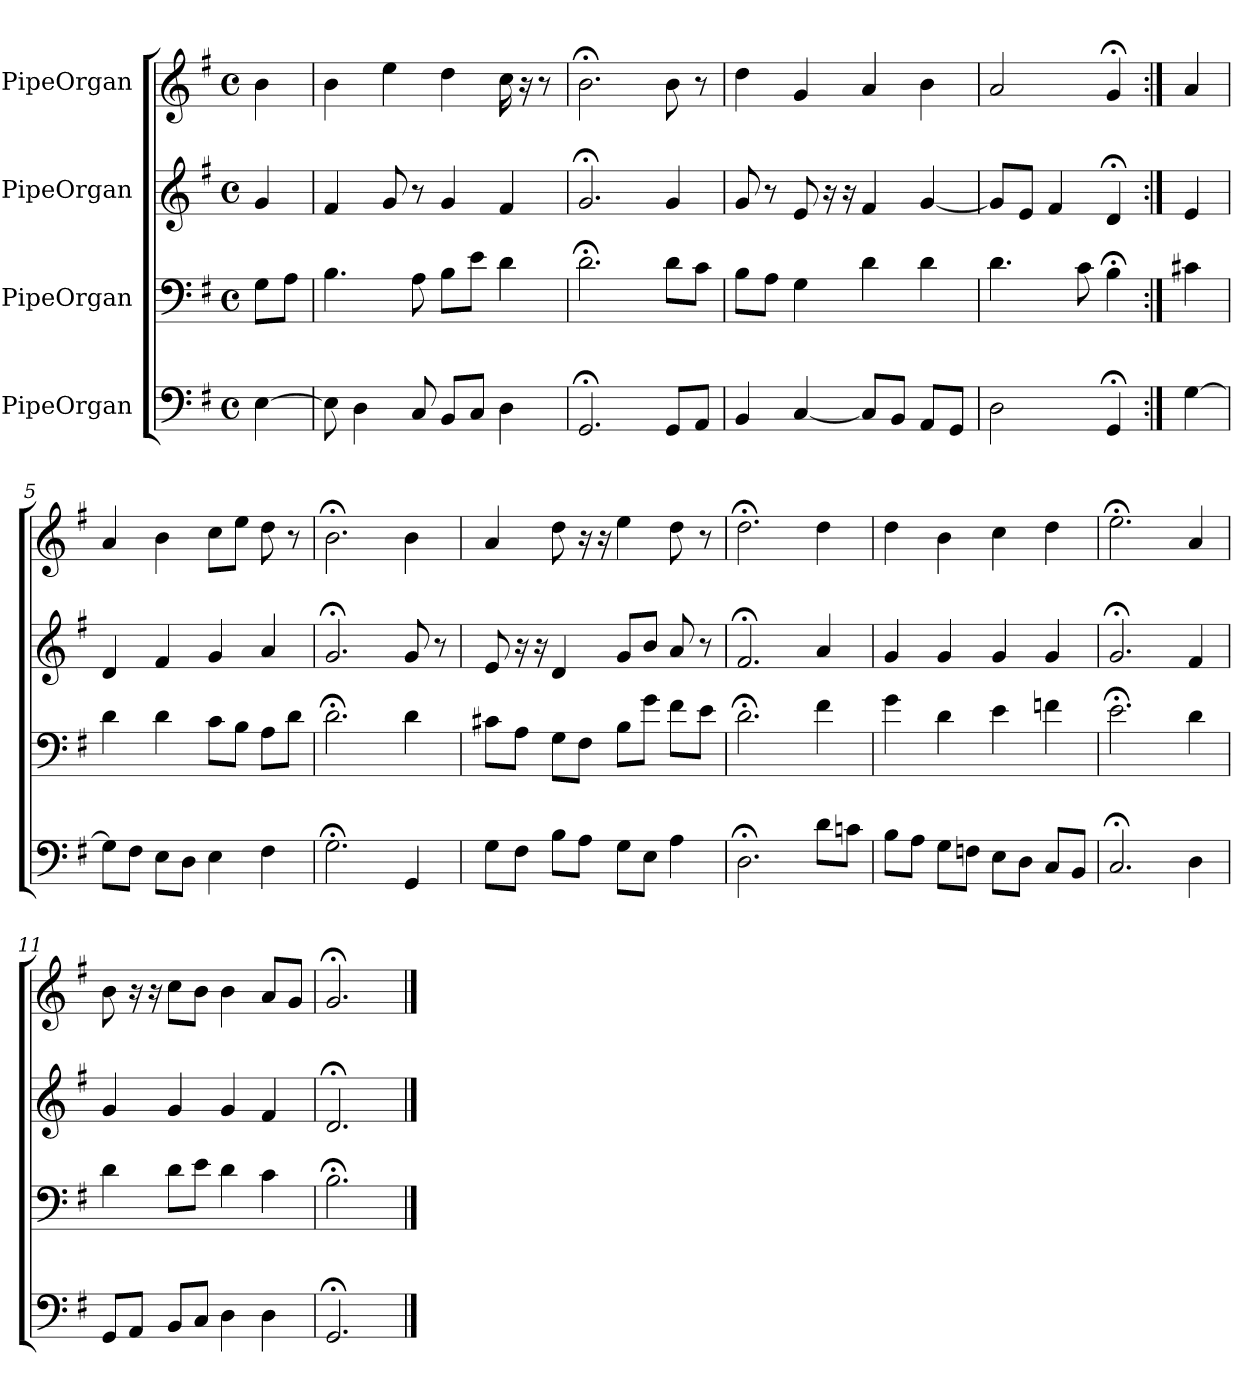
**kern	**kern	**kern	**kern
*part4	*part3	*part2	*part1
*staff4	*staff3	*staff2	*staff1
*I"PipeOrgan	*I"PipeOrgan	*I"PipeOrgan	*I"PipeOrgan
*clefF4	*clefF4	*clefG2	*clefG2
*k[f#]	*k[f#]	*k[f#]	*k[f#]
*G:	*G:	*G:	*G:
*M4/4	*M4/4	*M4/4	*M4/4
*met(c)	*met(c)	*met(c)	*met(c)
*MM56	*MM56	*MM56	*MM56
=	=	=	=
[4E	8G\L	4g	4b
.	8A\J	.	.
=1	=1	=1	=1
8E]	4.B	4f#	4b
4D	.	.	.
.	.	8g	4ee
8C	8A	8r	.
8BB/L	8B\L	4g	4dd
8C/J	8e\J	.	.
4D	4d	4f#	16cc
.	.	.	16r
.	.	.	8r
=2	=2	=2	=2
2.GG;<	2.d;<	2.g;<	2.b;<
8GG/L	8d\L	4g	8b
8AA/J	8c\J	.	8r
=3	=3	=3	=3
4BB	8B\L	8g	4dd
.	8A\J	8r	.
[4C	4G	8e	4g
.	.	16r	.
.	.	16r	.
8C/L]	4d	4f#	4a
8BB/J	.	.	.
8AA/L	4d	[4g	4b
8GG/J	.	.	.
=4	=4	=4	=4
2D	4.d	8g/L]	2a
.	.	8e/J	.
.	.	4f#	.
.	8c	.	.
4GG;<	4B;<	4d;<	4g;<
=:|!	=:|!	=:|!	=:|!
[4G	4c#X	4e	4a
=5	=5	=5	=5
8G\L]	4d	4d	4a
8F#\J	.	.	.
8E\L	4d	4f#	4b
8D\J	.	.	.
4E	8c\L	4g	8cc\L
.	8B\J	.	8ee\J
4F#	8A\L	4a	8dd
.	8d\J	.	8r
=6	=6	=6	=6
2.G;<	2.d;<	2.g;<	2.b;<
4GG	4d	8g	4b
.	.	8r	.
=7	=7	=7	=7
8G\L	8c#X\L	8e	4a
8F#\J	8A\J	16r	.
.	.	16r	.
8B\L	8G\L	4d	8dd
8A\J	8F#\J	.	16r
.	.	.	16r
8G\L	8B\L	8g/L	4ee
8E\J	8g\J	8b/J	.
4A	8f#\L	8a	8dd
.	8e\J	8r	8r
=8	=8	=8	=8
2.D;<	2.d;<	2.f#;<	2.dd;<
8d\L	4f#	4a	4dd
8cn\J	.	.	.
=9	=9	=9	=9
8B\L	4g	4g	4dd
8A\J	.	.	.
8G\L	4d	4g	4b
8Fn\J	.	.	.
8E\L	4e	4g	4cc
8D\J	.	.	.
8C/L	4fn	4g	4dd
8BB/J	.	.	.
=10	=10	=10	=10
2.C;<	2.e;<	2.g;<	2.ee;<
4D	4d	4f#	4a
=11	=11	=11	=11
8GG/L	4d	4g	8b
8AA/J	.	.	16r
.	.	.	16r
8BB/L	8d\L	4g	8cc\L
8C/J	8e\J	.	8b\J
4D	4d	4g	4b
4D	4c	4f#	8a/L
.	.	.	8g/J
=12	=12	=12	=12
2.GG;<	2.B;<	2.d;<	2.g;<
==	==	==	==
*-	*-	*-	*-
